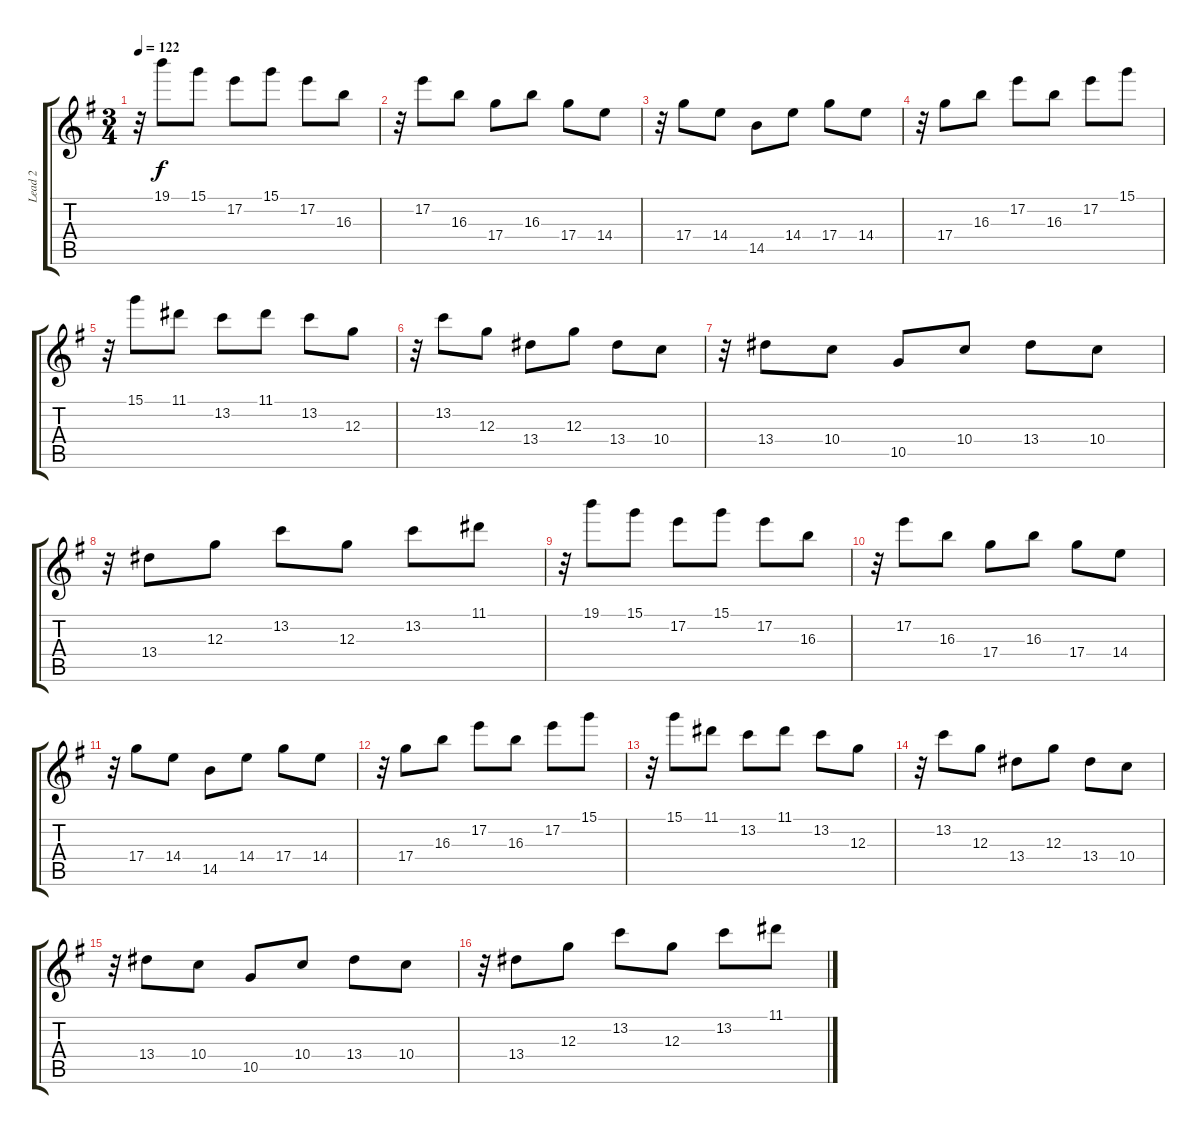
\track ("Lead 2" "Lead 2") {instrument overdrivenguitar}
\staff {score tabs}
\tuning (E4 B3 G3 D3 A2 E2) {hide}
\ts (3 4)
\tempo 122
\clef g2
\ks eminor
r.32{dy f} 19.1.8 15.1.8 17.2.8 15.1.8 17.2.8 16.3.8 |
r.32 17.2.8 16.3.8 17.4.8 16.3.8 17.4.8 14.4.8 |
r.32 17.4.8 14.4.8 14.5.8 14.4.8 17.4.8 14.4.8 |
r.32 17.4.8 16.3.8 17.2.8 16.3.8 17.2.8 15.1.8 |
r.32 15.1.8 11.1.8 13.2.8 11.1.8 13.2.8 12.3.8 |
r.32 13.2.8 12.3.8 13.4.8 12.3.8 13.4.8 10.4.8 |
r.32 13.4.8 10.4.8 10.5.8 10.4.8 13.4.8 10.4.8 |
r.32 13.4.8 12.3.8 13.2.8 12.3.8 13.2.8 11.1.8 |
r.32 19.1.8 15.1.8 17.2.8 15.1.8 17.2.8 16.3.8 |
r.32 17.2.8 16.3.8 17.4.8 16.3.8 17.4.8 14.4.8 |
r.32 17.4.8 14.4.8 14.5.8 14.4.8 17.4.8 14.4.8 |
r.32 17.4.8 16.3.8 17.2.8 16.3.8 17.2.8 15.1.8 |
r.32 15.1.8 11.1.8 13.2.8 11.1.8 13.2.8 12.3.8 |
r.32 13.2.8 12.3.8 13.4.8 12.3.8 13.4.8 10.4.8 |
r.32 13.4.8 10.4.8 10.5.8 10.4.8 13.4.8 10.4.8 |
r.32 13.4.8 12.3.8 13.2.8 12.3.8 13.2.8 11.1.8
